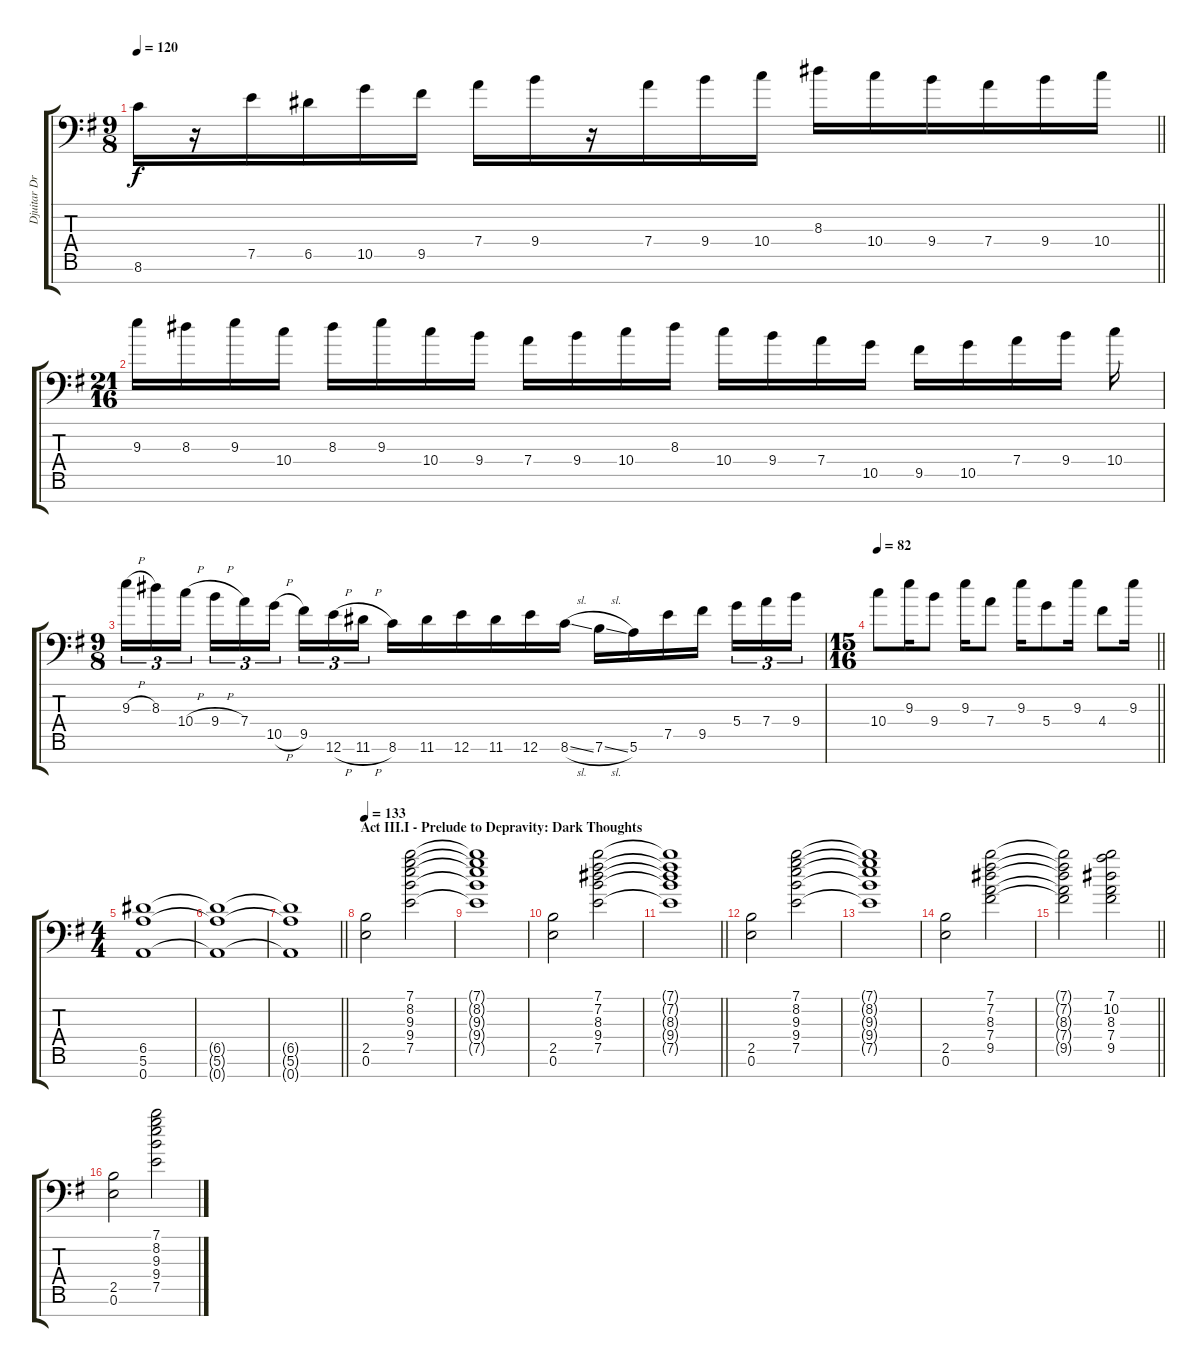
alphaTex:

\track ("Djuitar Dropped A" "Djuitar Dr") {instrument distortionguitar}
\staff {score tabs}
\tuning (E4 B3 G3 D3 A2 E2 A1) {hide}
\ts (9 8)
\tempo 120
\clef f4
\barLineRight lightlight
\ks eminor
8.6.16{dy f} r.16 7.5.16 6.5.16 10.5.16 9.5.16 7.4.16 9.4.16 r.16 7.4.16 9.4.16 10.4.16 8.3.16 10.4.16 9.4.16 7.4.16 9.4.16 10.4.16 |
\ts (21 16)
9.3.16 8.3.16 9.3.16 10.4.16 8.3.16 9.3.16 10.4.16 9.4.16 7.4.16 9.4.16 10.4.16 8.3.16 10.4.16 9.4.16 7.4.16 10.5.16 9.5.16 10.5.16 7.4.16 9.4.16 10.4.16 |
\ts (9 8)
9.3{h}.16{tu (3 2)} 8.3.16{tu (3 2)} 10.4{h}.16{tu (3 2) beam splitsecondary} 9.4{h}.16{tu (3 2)} 7.4.16{tu (3 2)} 10.5{h}.16{tu (3 2) beam splitsecondary} 9.5.16{tu (3 2)} 12.6{h}.16{tu (3 2)} 11.6{h}.16{tu (3 2)} 8.6.16 11.6.16 12.6.16 11.6.16 12.6.16 8.6{sl}.16 7.6{sl}.16 5.6.16 7.5.16 9.5.16{beam splitsecondary} 5.4.16{tu (3 2)} 7.4.16{tu (3 2)} 9.4.16{tu (3 2)} |
\ts (15 16)
\tempo 82
\barLineRight lightlight
10.4.8 9.3.16 9.4.8 9.3.16 7.4.8 9.3.16 5.4.8 9.3.16 4.4.8 9.3.16 |
\ts (4 4)
(6.5 5.6 0.7).1 |
(6.5{t} 5.6{t} 0.7{t}).1 |
\barLineRight lightlight
(6.5{t} 5.6{t} 0.7{t}).1 |
\section ("" "Act III.I - Prelude to Depravity: Dark Thoughts")
\tempo 133
(2.5 0.6).2{balance 16} (7.1 8.2 9.3 9.4 7.5).2 |
(7.1{t} 8.2{t} 9.3{t} 9.4{t} 7.5{t}).1 |
(2.5 0.6).2 (7.1 7.2 8.3 9.4 7.5).2 |
\barLineRight lightlight
(7.1{t} 7.2{t} 8.3{t} 9.4{t} 7.5{t}).1 |
(2.5 0.6).2 (7.1 8.2 9.3 9.4 7.5).2 |
(7.1{t} 8.2{t} 9.3{t} 9.4{t} 7.5{t}).1 |
(2.5 0.6).2 (7.1 7.2 8.3 7.4 9.5).2 |
\barLineRight lightlight
(7.1{t} 7.2{t} 8.3{t} 7.4{t} 9.5{t}).2 (7.1 10.2 8.3 7.4 9.5).2 |
(2.5 0.6).2 (7.1 8.2 9.3 9.4 7.5).2
